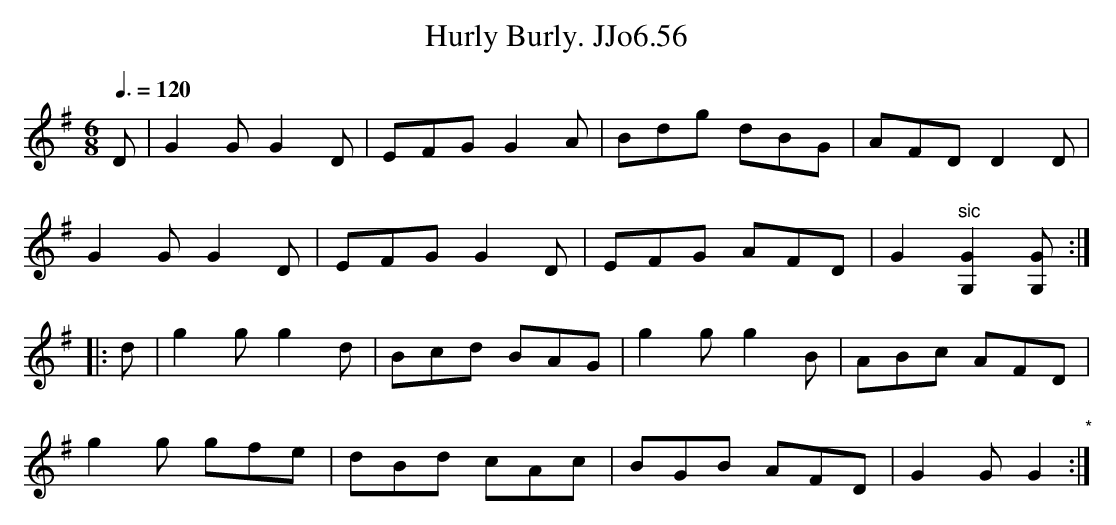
X:1
T:Hurly Burly. JJo6.56
M:6/8
L:1/8
Q:3/8=120
K:G
D| G2G G2D|EFG G2A|Bdg dBG|AFD D2D|
G2GG2D|EFG G2D|EFG AFD|G2"^sic" [G2G,2][GG,] :|
|:d|g2g g2d|Bcd BAG|g2g g2B|ABc AFD|
g2g gfe|dBd cAc|BGB AFD|G2G G2 "*" :|
